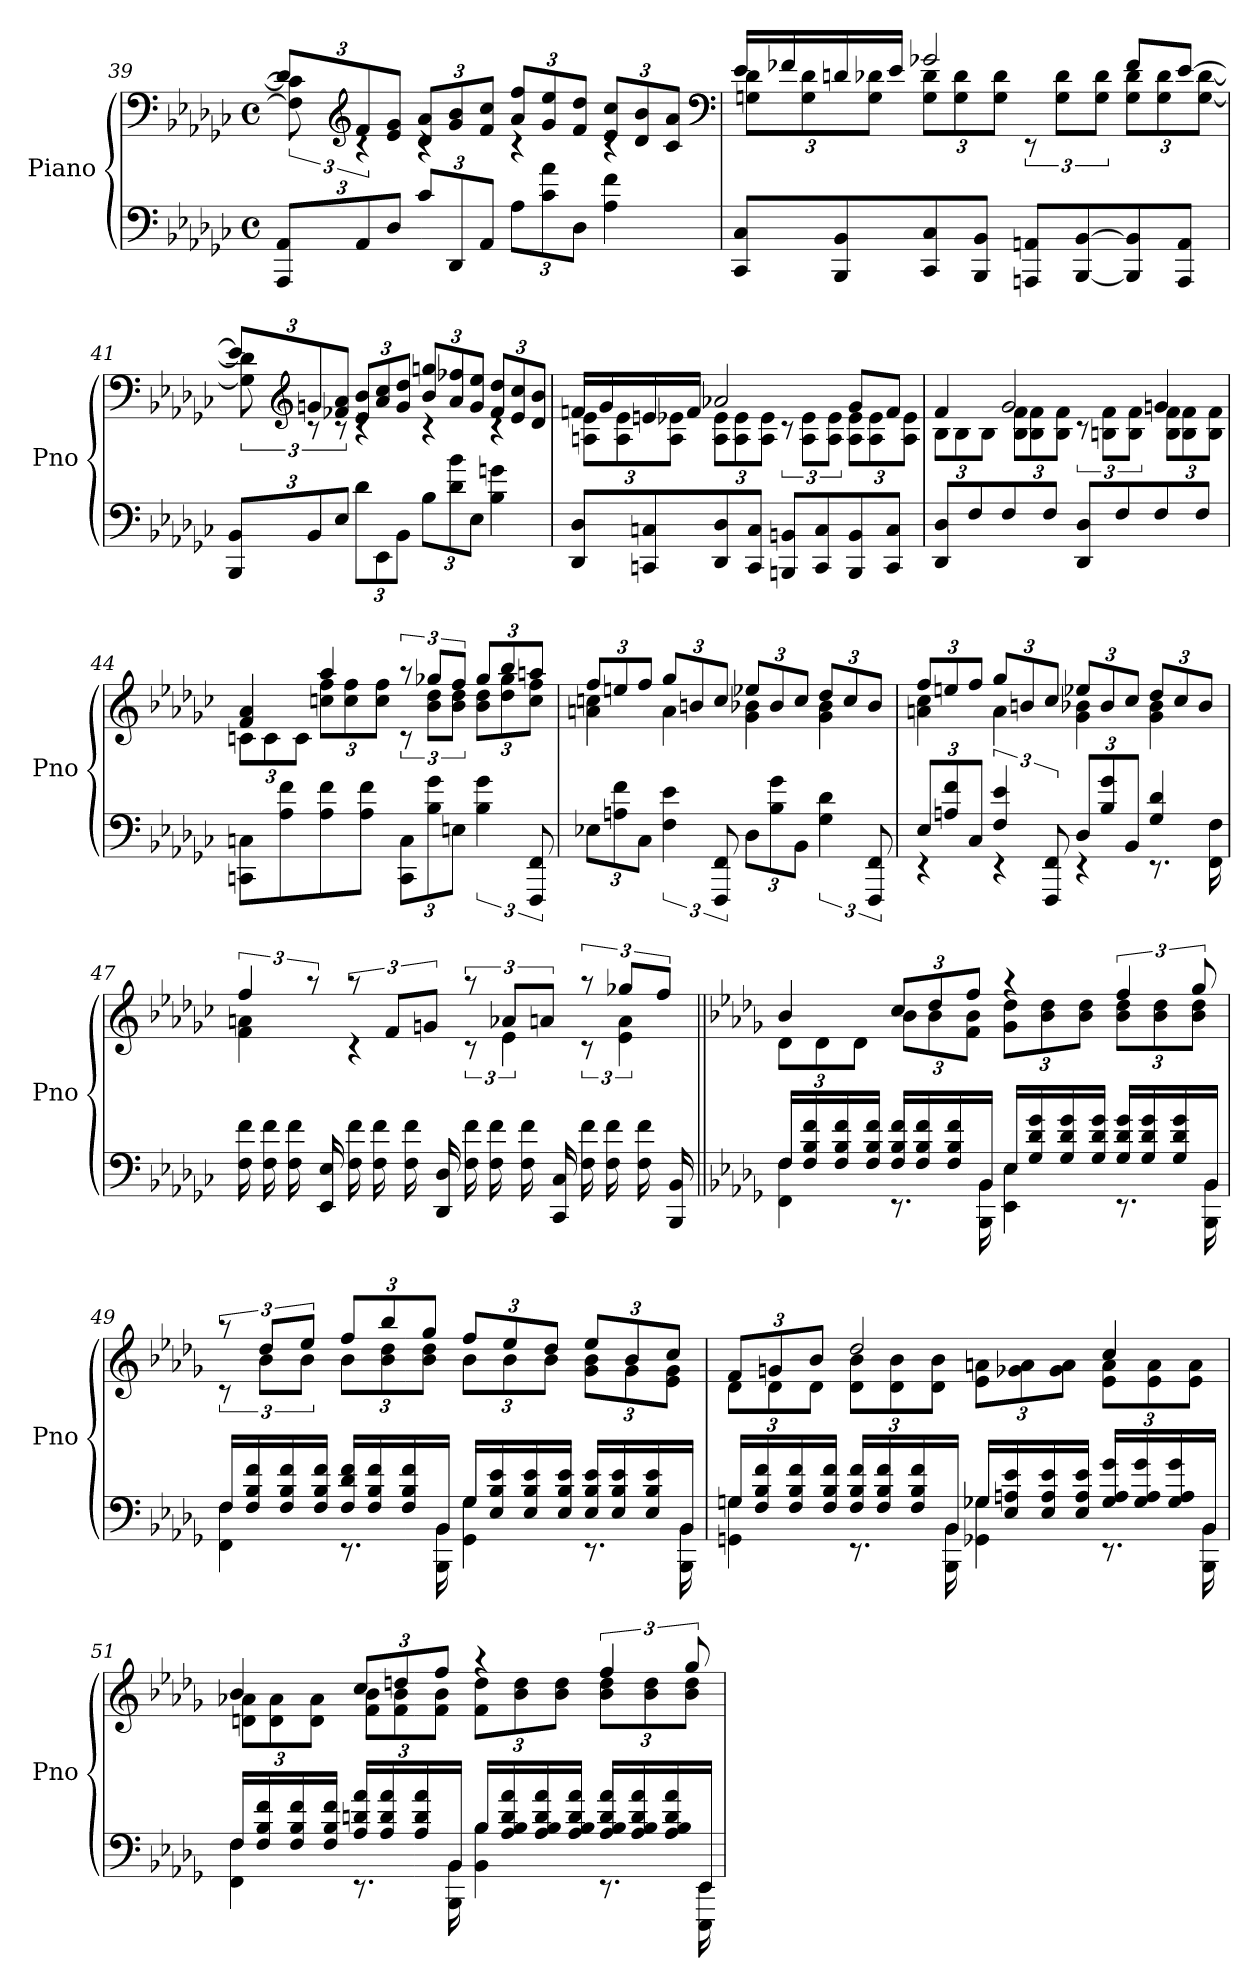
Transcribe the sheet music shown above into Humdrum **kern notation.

**kern	**kern
*part1	*part1
*staff2	*staff1
*I"Piano	*
*I'Pno	*
*clefF4	*clefF4
*k[b-e-a-d-g-c-]	*k[b-e-a-d-g-c-]
*M4/4	*M4/4
*met(c)	*met(c)
=39	=39
*	*^
12AAA- 12AA-L	12d-L]	12F] 12c-]
*	*clefG2	*
12AA-	12f	6rc
12D-J	12e- 12g-J	.
12c-L	12d- 12a-L	4rc
12DD-	12g- 12b-	.
12AA-J	12f 12cc-J	.
12A-L	12a- 12ffL	4rc
12c- 12a-	12g- 12ee-	.
12D-J	12f 12dd-J	.
4A- 4f	12e- 12cc-L	4rc
.	12d- 12b-	.
.	12c- 12a-J	.
*	*clefF4	*
=40	=40	=40
8CC- 8C-L	16e-LL	12Gn 12d-L
.	16f-X	.
.	.	12G 12d-
8BBB- 8BB-	16dn	.
.	.	12G 12d-XJ
.	16e-JJ	.
8CC- 8C-	2g-X	12G 12d-L
.	.	12G 12d-
8BBB- 8BB-J	.	.
.	.	12G 12d-J
8AAAn 8AAnL	.	12rEE
.	.	12G 12d-L
[8BBB- [8BB-	.	.
.	.	12G 12d-J
8BBB-] 8BB-]	8f-L	12G 12d-L
.	.	12G 12d-
8AAA 8AAJ	[8e-J	.
.	.	[12G [12d-J
=41	=41	=41
12BBB- 12BB-L	12e-L]	12G] 12d-]
*	*clefG2	*
12BB-	12gn	12rc
12E-J	12f-X 12a-J	12rc
12d-L	12e- 12b-L	4rc
12EE-	12a- 12cc-	.
12BB-J	12g 12dd-J	.
12B-L	12b- 12ggnL	4rc
12d- 12b-	12a- 12ff-X	.
12E-J	12g 12ee-J	.
4B- 4gn	12f- 12dd-L	4rc
.	12e- 12cc-	.
.	12d- 12b-J	.
=42	=42	=42
8DD- 8D-L	16fnLL	12An 12e-L
.	16g-	.
.	.	12A 12e-
8CCn 8Cn	16en	.
.	.	12A 12e-XJ
.	16fJJ	.
8DD- 8D-	2a-X	12A 12e-L
.	.	12A 12e-
8CC 8CJ	.	.
.	.	12A 12e-J
8BBBn 8BBnL	.	12rc
.	.	12A 12e-L
8CC 8C	.	.
.	.	12A 12e-J
8BBB 8BB	8g-L	12A 12e-L
.	.	12A 12e-
8CC 8CJ	8fJ	.
.	.	12A 12e-J
=43	=43	=43
8DD- 8D-L	4f	12B-L
.	.	12B-
8F	.	.
.	.	12B-J
8F	2g-	12B- 12fL
.	.	12B- 12f
8FJ	.	.
.	.	12B- 12fJ
8DD- 8D-L	.	12rc
.	.	12Bn 12fL
8F	.	.
.	.	12B 12fJ
8F	4gn	12B 12fL
.	.	12B 12f
8FJ	.	.
.	.	12B 12fJ
=44	=44	=44
8CCn 8CnL	4f 4a-	12cnL
.	.	12c
8A- 8f	.	.
.	.	12cJ
8A- 8f	4aa-	12ccn 12ffL
.	.	12cc 12ff
8A- 8fJ	.	.
.	.	12cc 12ffJ
12CC 12CL	12raa	12rc
12B- 12g-	12gg-XL	12b- 12dd-L
12EnJ	12ffJ	12b- 12dd-J
6B- 6g-	12gg-L	12b- 12dd-L
.	12bb-	12dd- 12gg-
12FFF 12FF	12aanJ	12cc 12ffJ
=45	=45	=45
12E-XL	12ffL	4an 4ccn
12An 12f	12een	.
12C-J	12ffJ	.
6F 6e-	12gg-L	4a
.	12bn	.
12FFF 12FF	12ccJ	.
12D-L	12ee-XL	4g- 4b-X
12B- 12g-	12b-	.
12BB-J	12ccJ	.
6G- 6d-	12dd-L	4g- 4b-
.	12cc	.
12FFF 12FF	12b-J	.
=46	=46	=46
*^	*	*
12E-L	4rEE	12ffL	4an 4cc-
12An 12f	.	12een	.
12C-J	.	12ffJ	.
6F 6e-	4rEE	12gg-L	4a
.	.	12bn	.
12FFF 12FF	.	12cc-J	.
12D-L	4rEE	12ee-XL	4g- 4b-X
12B- 12g-	.	12b-	.
12BB-J	.	12cc-J	.
4G- 4d-	8.rEE	12dd-L	4g- 4b-
.	.	12cc-	.
.	.	12b-J	.
.	16FF 16F	.	.
*v	*v	*	*
=47	=47	=47
16F 16f	6ff	4f 4an
16F 16f	.	.
16F 16f	.	.
.	12raa	.
16EE- 16E-	.	.
16F 16f	12raa	4rc
16F 16f	.	.
.	12fL	.
16F 16f	.	.
.	12gnJ	.
16DD- 16D-	.	.
16F 16f	12raa	12rc
16F 16f	.	.
.	12a-XL	6e-
16F 16f	.	.
.	12anJ	.
16CC- 16C-	.	.
16F 16f	12raa	12rc
16F 16f	.	.
.	12gg-XL	6e- 6a
16F 16f	.	.
.	12ffJ	.
16BBB- 16BB-	.	.
=48||	=48||	=48||
*k[b-e-a-d-g-]	*k[b-e-a-d-g-]	*
*^	*	*
16FLL	4FF 4F	4b-	12d-L
16F 16B- 16f	.	.	.
.	.	.	12d-
16F 16B- 16f	.	.	.
.	.	.	12d-J
16F 16B- 16fJJ	.	.	.
16F 16B- 16fLL	8.rEE	12ccL	12b-L
16F 16B- 16f	.	.	.
.	.	12dd-	12b-
16F 16B- 16f	.	.	.
.	.	12ffJ	12f 12b-J
16BB-JJ	16BBB- 16BB-	.	.
16E-LL	4EE- 4E-	4raa	12g- 12dd-L
16G- 16d- 16g-	.	.	.
.	.	.	12b- 12dd-
16G- 16d- 16g-	.	.	.
.	.	.	12b- 12dd-J
16G- 16d- 16g-JJ	.	.	.
16G- 16d- 16g-LL	8.rEE	6ff	12b- 12dd-L
16G- 16d- 16g-	.	.	.
.	.	.	12b- 12dd-
16G- 16d- 16g-	.	.	.
.	.	12gg-	12b- 12dd-J
16BB-JJ	16BBB- 16BB-	.	.
=49	=49	=49	=49
16FLL	4FF 4F	12raa	12rc
16F 16B- 16f	.	.	.
.	.	12dd-L	12b-L
16F 16B- 16f	.	.	.
.	.	12ee-J	12b-J
16F 16B- 16fJJ	.	.	.
16F 16d- 16fLL	8.rEE	12ffL	12b-L
16F 16B- 16f	.	.	.
.	.	12bb-	12b- 12dd-
16F 16B- 16f	.	.	.
.	.	12gg-J	12b- 12dd-J
16BB-JJ	16BBB- 16BB-	.	.
16G-LL	4GG- 4G-	12ffL	12b-L
16E- 16B- 16e-	.	.	.
.	.	12ee-	12b-
16E- 16B- 16e-	.	.	.
.	.	12dd-J	12b-J
16E- 16B- 16e-JJ	.	.	.
16E- 16B- 16e-LL	8.rEE	12ee-L	12g- 12b-L
16E- 16B- 16e-	.	.	.
.	.	12b-	12g-
16E- 16B- 16e-	.	.	.
.	.	12ccJ	12e- 12g-J
16BB-JJ	16BBB- 16BB-	.	.
=50	=50	=50	=50
16GnLL	4GGn 4G	12fL	12d-L
16F 16B- 16f	.	.	.
.	.	12gn	12d-
16F 16B- 16f	.	.	.
.	.	12b-J	12d-J
16F 16B- 16fJJ	.	.	.
16F 16B- 16fLL	8.rEE	2dd-	12d- 12b-L
16F 16B- 16f	.	.	.
.	.	.	12d- 12b-
16F 16B- 16f	.	.	.
.	.	.	12d- 12b-J
16BB-JJ	16BBB- 16BB-	.	.
16G-XLL	4GG-X 4G-X	.	12e- 12anL
16E- 16An 16e-	.	.	.
.	.	.	12g-X 12a
16E- 16A 16e-	.	.	.
.	.	.	12g- 12aJ
16E- 16A 16e-JJ	.	.	.
16G- 16A 16g-LL	8.rEE	4cc	12e- 12aL
16G- 16A 16g-	.	.	.
.	.	.	12e- 12a
16G- 16A 16g-	.	.	.
.	.	.	12e- 12aJ
16BB-JJ	16BBB- 16BB-	.	.
=51	=51	=51	=51
16FLL	4FF 4F	4b-	12dn 12a-XL
16F 16B- 16f	.	.	.
.	.	.	12d 12a-
16F 16B- 16f	.	.	.
.	.	.	12d 12a-J
16F 16B- 16fJJ	.	.	.
16A- 16dn 16a-LL	8.rEE	12ccL	12f 12b-L
16A- 16d 16a-	.	.	.
.	.	12ddn	12f 12b-
16A- 16d 16a-	.	.	.
.	.	12ffJ	12f 12b-J
16BB-JJ	16BBB- 16BB-	.	.
16B-LL	4BB- 4B-	4raa	12f 12ddL
16A- 16B- 16d 16a-	.	.	.
.	.	.	12b- 12dd
16A- 16B- 16d 16a-	.	.	.
.	.	.	12b- 12ddJ
16A- 16B- 16d 16a-JJ	.	.	.
16A- 16B- 16d 16a-LL	8.rEE	6ff	12b- 12ddL
16A- 16B- 16d 16a-	.	.	.
.	.	.	12b- 12dd
16A- 16B- 16d 16a-	.	.	.
.	.	12gg-	12b- 12ddJ
16EE-JJ	16EEE- 16EE-	.	.
*v	*v	*	*
*	*v	*v
=	=
*-	*-
